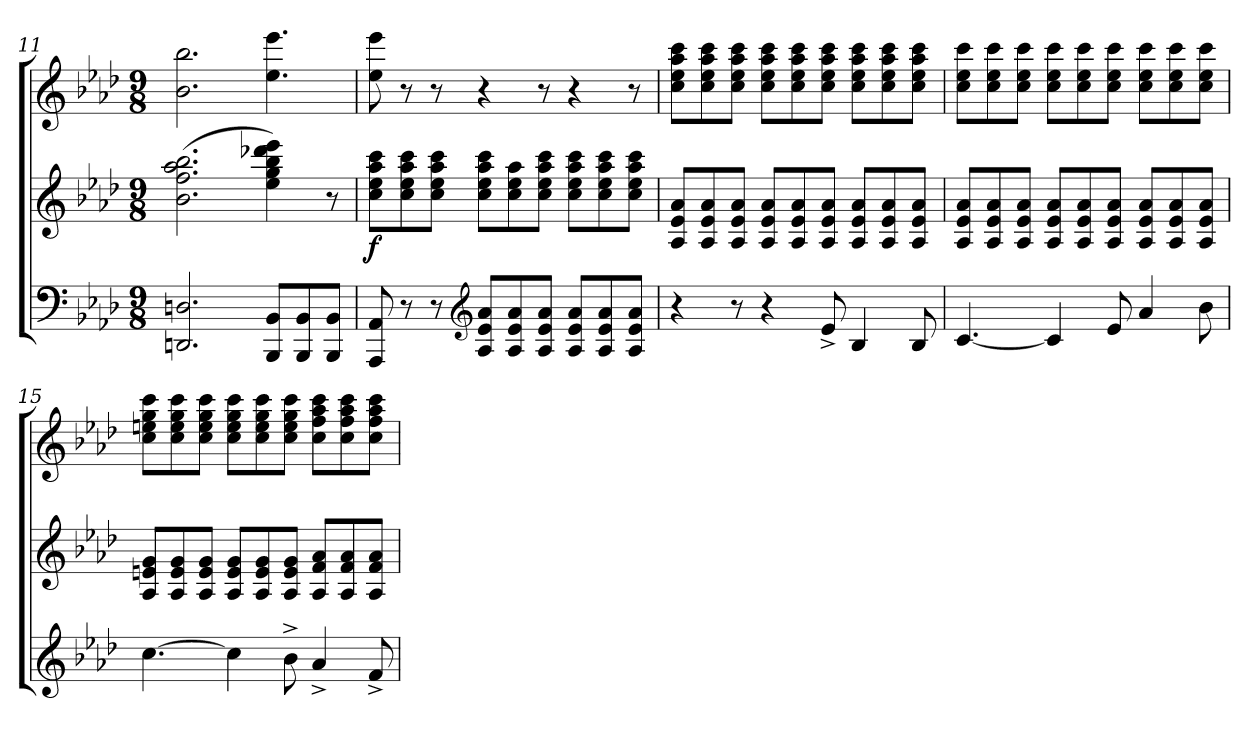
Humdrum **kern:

**kern	**kern	**dynam	**kern
*part2	*part2	*part2	*part1
*staff3	*staff2	*staff2/3	*staff1
*clefF4	*clefG2	*	*clefG2
*k[b-e-a-d-]	*k[b-e-a-d-]	*	*k[b-e-a-d-]
*M9/8	*M9/8	*	*M9/8
=11	=11	=11	=11
2.DDn/ 2.Dn/	(>2.b-\ 2.ff\ 2.aa-\ 2.bb-\	.	2.b-\ 2.bb-\
8BBB-/ 8BB-/L	4ee-\ 4gg\ 4bb-\ 4ddd-X\ 4eee-\)	.	4.ee-\ 4.eee-\
8BBB-/ 8BB-/	.	.	.
8BBB-/ 8BB-/J	8r	.	.
=12	=12	=12	=12
!	!	!LO:DY:b	!
8AAA-/ 8AA-/	8cc\ 8ee-\ 8aa-\ 8ccc\L	f	8ee-\ 8eee-\
8r	8cc\ 8ee-\ 8aa-\ 8ccc\	.	8r
8r	8cc\ 8ee-\ 8aa-\ 8ccc\J	.	8r
*clefG2	*	*	*
8A-/ 8e-/ 8a-/L	8cc\ 8ee-\ 8aa-\ 8ccc\L	.	4r
8A-/ 8e-/ 8a-/	8cc\ 8ee-\ 8aa-\	.	.
8A-/ 8e-/ 8a-/J	8cc\ 8ee-\ 8aa-\ 8ccc\J	.	8r
8A-/ 8e-/ 8a-/L	8cc\ 8ee-\ 8aa-\ 8ccc\L	.	4r
8A-/ 8e-/ 8a-/	8cc\ 8ee-\ 8aa-\ 8ccc\	.	.
8A-/ 8e-/ 8a-/J	8cc\ 8ee-\ 8aa-\ 8ccc\J	.	8r
=13	=13	=13	=13
4r	8A-/ 8e-/ 8a-/L	.	8cc\ 8ee-\ 8aa-\ 8ccc\L
.	8A-/ 8e-/ 8a-/	.	8cc\ 8ee-\ 8aa-\ 8ccc\
8r	8A-/ 8e-/ 8a-/J	.	8cc\ 8ee-\ 8aa-\ 8ccc\J
4r	8A-/ 8e-/ 8a-/L	.	8cc\ 8ee-\ 8aa-\ 8ccc\L
.	8A-/ 8e-/ 8a-/	.	8cc\ 8ee-\ 8aa-\ 8ccc\
8e-^/	8A-/ 8e-/ 8a-/J	.	8cc\ 8ee-\ 8aa-\ 8ccc\J
4B-/	8A-/ 8e-/ 8a-/L	.	8cc\ 8ee-\ 8aa-\ 8ccc\L
.	8A-/ 8e-/ 8a-/	.	8cc\ 8ee-\ 8aa-\ 8ccc\
8B-/	8A-/ 8e-/ 8a-/J	.	8cc\ 8ee-\ 8aa-\ 8ccc\J
=14	=14	=14	=14
[4.c/	8A-/ 8e-/ 8a-/L	.	8cc\ 8ee-\ 8ccc\L
.	8A-/ 8e-/ 8a-/	.	8cc\ 8ee-\ 8ccc\
.	8A-/ 8e-/ 8a-/J	.	8cc\ 8ee-\ 8ccc\J
4c/]	8A-/ 8e-/ 8a-/L	.	8cc\ 8ee-\ 8ccc\L
.	8A-/ 8e-/ 8a-/	.	8cc\ 8ee-\ 8ccc\
8e-/	8A-/ 8e-/ 8a-/J	.	8cc\ 8ee-\ 8ccc\J
4a-/	8A-/ 8e-/ 8a-/L	.	8cc\ 8ee-\ 8ccc\L
.	8A-/ 8e-/ 8a-/	.	8cc\ 8ee-\ 8ccc\
8b-\	8A-/ 8e-/ 8a-/J	.	8cc\ 8ee-\ 8ccc\J
=15	=15	=15	=15
[4.cc\	8A-/ 8en/ 8g/L	.	8cc\ 8een\ 8gg\ 8ccc\L
.	8A-/ 8e/ 8g/	.	8cc\ 8ee\ 8gg\ 8ccc\
.	8A-/ 8e/ 8g/J	.	8cc\ 8ee\ 8gg\ 8ccc\J
4cc\]	8A-/ 8e/ 8g/L	.	8cc\ 8ee\ 8gg\ 8ccc\L
.	8A-/ 8e/ 8g/	.	8cc\ 8ee\ 8gg\ 8ccc\
8b-^\	8A-/ 8e/ 8g/J	.	8cc\ 8ee\ 8gg\ 8ccc\J
4a-^/	8A-/ 8f/ 8a-/L	.	8cc\ 8ff\ 8aa-\ 8ccc\L
.	8A-/ 8f/ 8a-/	.	8cc\ 8ff\ 8aa-\ 8ccc\
8f^/	8A-/ 8f/ 8a-/J	.	8cc\ 8ff\ 8aa-\ 8ccc\J
=	=	=	=
*-	*-	*-	*-
